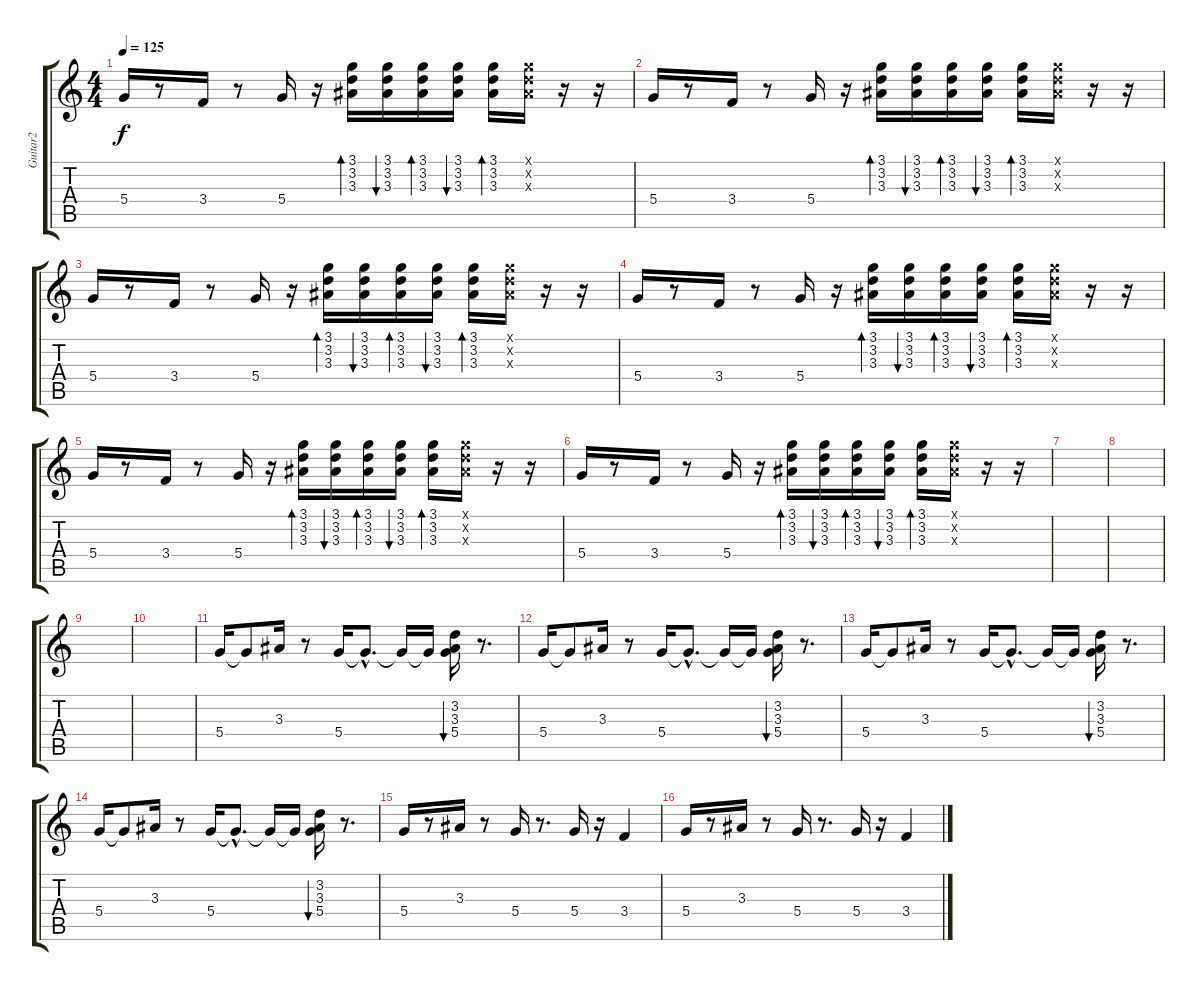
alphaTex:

\track ("Guitar2" "Guitar2") {instrument acousticguitarsteel}
\staff {score tabs}
\tuning (E4 B3 G3 D3 A2 E2) {hide}
\ts (4 4)
\tempo 125
\clef g2
\ks c
5.4.16{dy f} r.8 3.4.16 r.8 5.4.16 r.16 (3.1 3.2 3.3).16{bd 30} (3.1 3.2 3.3).16{bu 30} (3.1 3.2 3.3).16{bd 30} (3.1 3.2 3.3).16{bu 30} (3.1 3.2 3.3).16{bd 30} (3.1{x} 3.2{x} 3.3{x}).16 r.16 r.16 |
5.4.16 r.8 3.4.16 r.8 5.4.16 r.16 (3.1 3.2 3.3).16{bd 30} (3.1 3.2 3.3).16{bu 30} (3.1 3.2 3.3).16{bd 30} (3.1 3.2 3.3).16{bu 30} (3.1 3.2 3.3).16{bd 30} (3.1{x} 3.2{x} 3.3{x}).16 r.16 r.16 |
5.4.16 r.8 3.4.16 r.8 5.4.16 r.16 (3.1 3.2 3.3).16{bd 30} (3.1 3.2 3.3).16{bu 30} (3.1 3.2 3.3).16{bd 30} (3.1 3.2 3.3).16{bu 30} (3.1 3.2 3.3).16{bd 30} (3.1{x} 3.2{x} 3.3{x}).16 r.16 r.16 |
5.4.16 r.8 3.4.16 r.8 5.4.16 r.16 (3.1 3.2 3.3).16{bd 30} (3.1 3.2 3.3).16{bu 30} (3.1 3.2 3.3).16{bd 30} (3.1 3.2 3.3).16{bu 30} (3.1 3.2 3.3).16{bd 30} (3.1{x} 3.2{x} 3.3{x}).16 r.16 r.16 |
5.4.16 r.8 3.4.16 r.8 5.4.16 r.16 (3.1 3.2 3.3).16{bd 30} (3.1 3.2 3.3).16{bu 30} (3.1 3.2 3.3).16{bd 30} (3.1 3.2 3.3).16{bu 30} (3.1 3.2 3.3).16{bd 30} (3.1{x} 3.2{x} 3.3{x}).16 r.16 r.16 |
5.4.16 r.8 3.4.16 r.8 5.4.16 r.16 (3.1 3.2 3.3).16{bd 30} (3.1 3.2 3.3).16{bu 30} (3.1 3.2 3.3).16{bd 30} (3.1 3.2 3.3).16{bu 30} (3.1 3.2 3.3).16{bd 30} (3.1{x} 3.2{x} 3.3{x}).16 r.16 r.16 |
|
|
|
|
5.4.16 5.4{t}.8 3.3.16 r.8 5.4.16 5.4{hac t}.8{d} 5.4{t}.16 5.4{t}.16 (3.2 3.3 5.4).16{bu 30} r.8{d} |
5.4.16 5.4{t}.8 3.3.16 r.8 5.4.16 5.4{hac t}.8{d} 5.4{t}.16 5.4{t}.16 (3.2 3.3 5.4).16{bu 30} r.8{d} |
5.4.16 5.4{t}.8 3.3.16 r.8 5.4.16 5.4{hac t}.8{d} 5.4{t}.16 5.4{t}.16 (3.2 3.3 5.4).16{bu 30} r.8{d} |
5.4.16 5.4{t}.8 3.3.16 r.8 5.4.16 5.4{hac t}.8{d} 5.4{t}.16 5.4{t}.16 (3.2 3.3 5.4).16{bu 30} r.8{d} |
5.4.16 r.8 3.3.16 r.8 5.4.16 r.8{d} 5.4.16 r.16 3.4.4 |
5.4.16 r.8 3.3.16 r.8 5.4.16 r.8{d} 5.4.16 r.16 3.4.4
